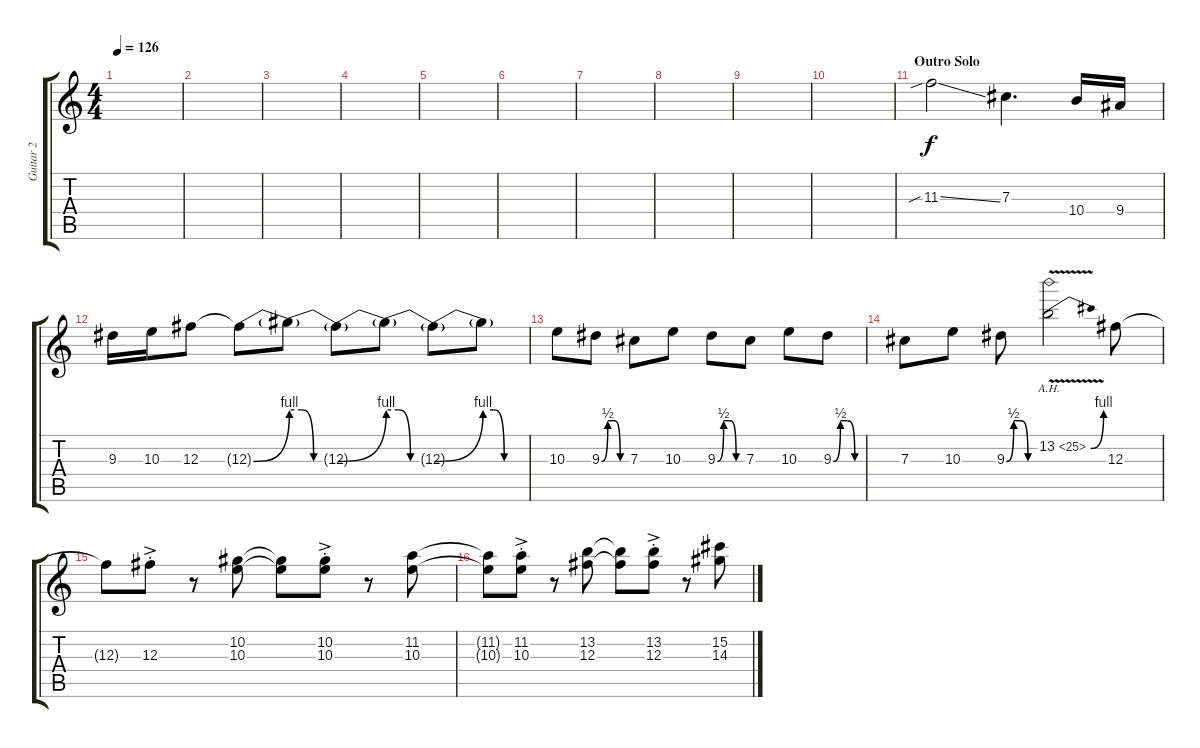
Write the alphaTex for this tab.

\track ("Guitar 2" "Guitar 2") {instrument distortionguitar}
\staff {score tabs}
\tuning (Eb4 Bb3 Gb3 Db3 Ab2 Db2) {hide}
\ts (4 4)
\tempo 126
\clef g2
\ks c
|
|
|
|
|
|
|
|
|
|
\section ("" "Outro Solo")
11.3{sib ss}.2 7.3.4{d} 10.4.16 9.4.16 |
9.3.16 10.3.16 12.3.8 12.3{be (bend 0 0 60 4) t}.8 12.3{be (custom 0 4 15 4 30 0 60 0) t}.8 12.3{be (bend 0 0 60 4) t}.8 12.3{be (custom 0 4 15 4 30 0 60 0) t}.8 12.3{be (bend 0 0 60 4) t}.8 12.3{be (custom 0 4 15 4 30 0 60 0) t}.8 |
10.3.8 9.3{be (custom 0 0 15 2 30 2 45 0 60 0)}.8 7.3.8 10.3.8 9.3{be (custom 0 0 15 2 30 2 45 0 60 0)}.8 7.3.8 10.3.8 9.3{be (custom 0 0 15 2 30 2 45 0 60 0)}.8 |
7.3.8 10.3.8 9.3{be (custom 0 0 15 2 30 2 45 0 60 0)}.8 13.2{be (bend 0 0 60 4) ah 12 v}.2 12.3.8 |
12.3{t}.8 12.3{ac st}.8 r.8 (10.2 10.3).8 (10.2{t} 10.3{t}).8 (10.2{ac st} 10.3{ac st}).8 r.8 (11.2 10.3).8 |
(11.2{t} 10.3{t}).8 (11.2{ac st} 10.3{ac st}).8 r.8 (13.2 12.3).8 (13.2{t} 12.3{t}).8 (13.2{ac st} 12.3{ac st}).8 r.8 (15.2 14.3).8
